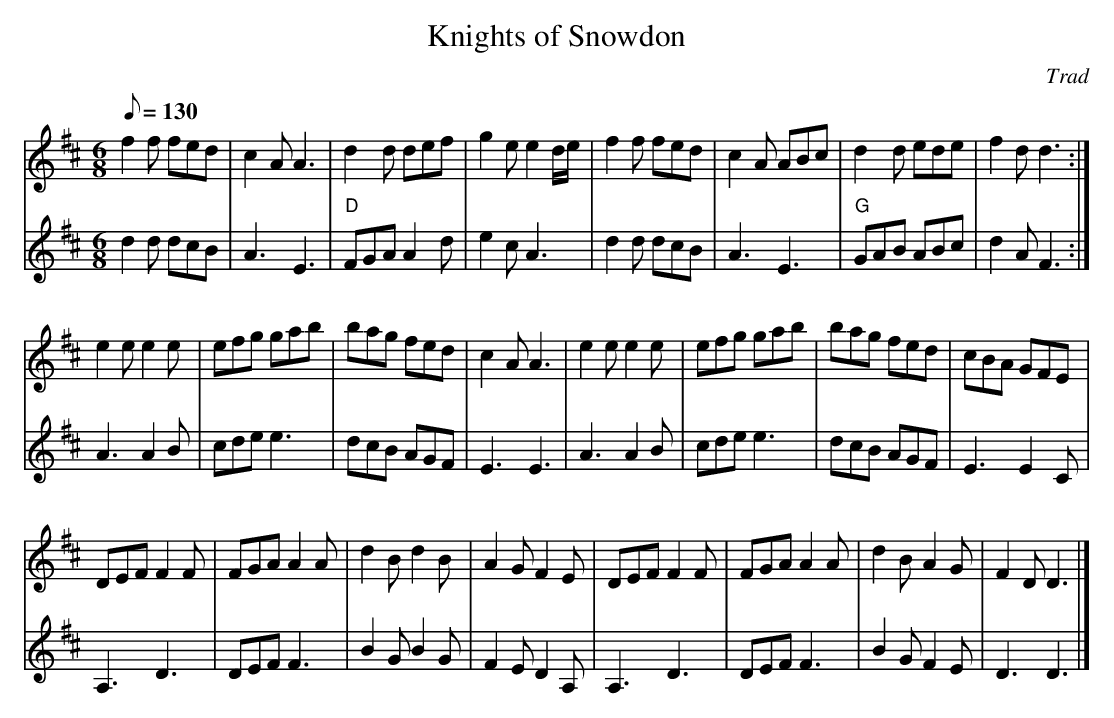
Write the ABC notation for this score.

X:1
T:Knights of Snowdon
M:6/8
L:1/8
Q:130
C:Trad
K:D
V:1
V:2
V:1
f2f fed|c2A A3|d2d def|g2e e2 d/e/|f2f fed|c2A ABc|d2d ede|f2d d3:|
e2ee2e|efg gab|bag fed|c2A A3|e2ee2e|efg gab|bag fed|cBA GFE|
DEF F2F|FGA A2A|d2Bd2B|A2GF2E|DEF F2F|FGA A2A|d2B A2G|F2D D3|]
V:2
d2d dcB| A3 E3|"D"FGA A2d|e2cA3|d2d dcB| A3 E3|"G"GAB ABc|d2AF3:|
A3 A2B| cde e3| dcB AGF| E3E3|A3 A2B| cde e3| dcB AGF| E3E2C|
A,3 D3 |DEF F3 |B2GB2G|F2ED2A,|A,3D3|DEF F3|B2GF2E|D3 D3|]
